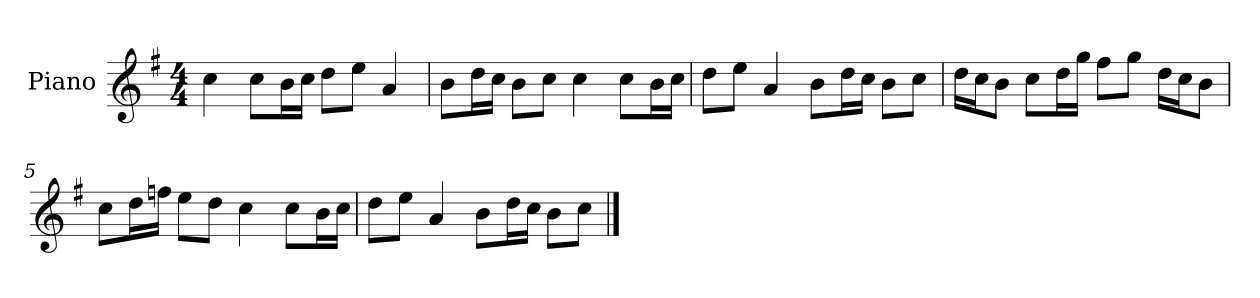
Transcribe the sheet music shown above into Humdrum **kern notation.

**kern
*part1
*staff1
*I"Piano
*I'P-no
*clefG2
*k[f#]
*M4/4
*MM90
=1
4cc\
8cc\L
16b\L
16cc\JJ
8dd\L
8ee\J
4a/
=2
8b\L
16dd\L
16cc\JJ
8b\L
8cc\J
4cc\
8cc\L
16b\L
16cc\JJ
=3
8dd\L
8ee\J
4a/
8b\L
16dd\L
16cc\JJ
8b\L
8cc\J
=4
16dd\LL
16cc\J
8b\J
8cc\L
16dd\L
16gg\JJ
8ff#\L
8gg\J
16dd\LL
16cc\J
8b\J
!!LO:LB:g=z
=5
8cc\L
16dd\L
16ffn\JJ
8ee\L
8dd\J
4cc\
8cc\L
16b\L
16cc\JJ
=6
8dd\L
8ee\J
4a/
8b\L
16dd\L
16cc\JJ
8b\L
8cc\J
==
*-
